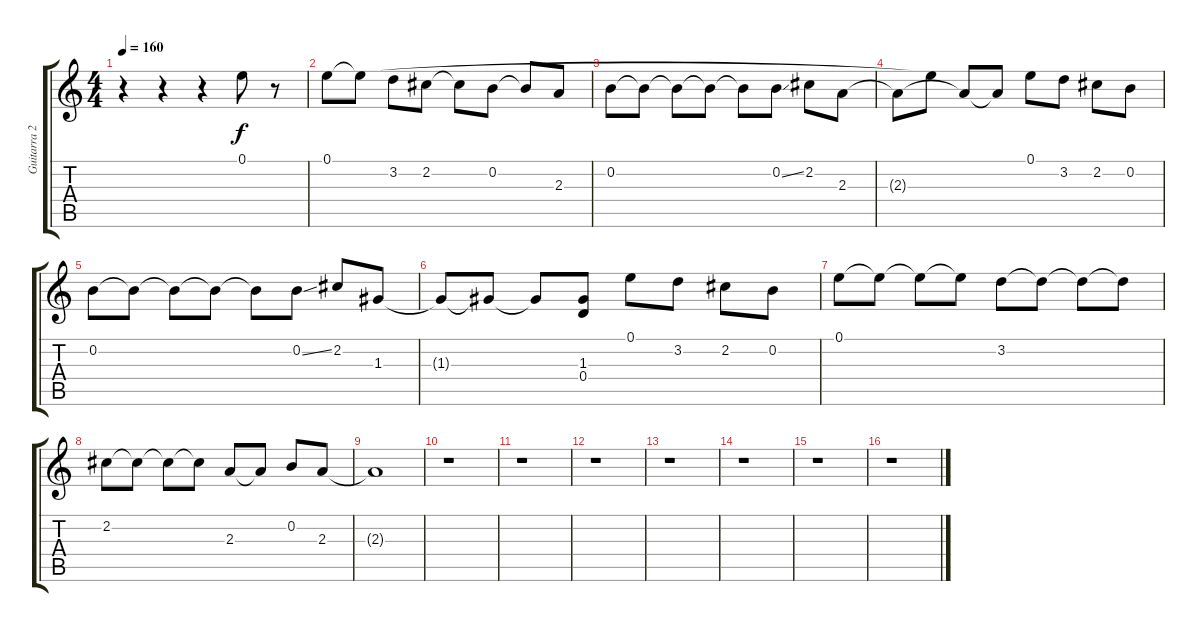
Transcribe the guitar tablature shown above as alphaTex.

\track ("Guitarra 2" "Guitarra 2") {instrument electricguitarjazz}
\staff {score tabs}
\tuning (E4 B3 G3 D3 A2 E2) {hide}
\ts (4 4)
\tempo 160
\clef g2
\ks c
r.4{dy f} r.4 r.4 0.1.8 r.8 |
0.1.8 0.1{t}.8 3.2.8 2.2.8 2.2{t}.8 0.2.8 0.2{t}.8 2.3.8 |
0.2.8 0.2{t}.8 0.2{t}.8 0.2{t}.8 0.2{t}.8 0.2{ss}.8 2.2.8 2.3.8 |
2.3{t}.8 0.1{t}.8 2.3{t}.8 2.3{t}.8 0.1.8 3.2.8 2.2.8 0.2.8 |
0.2.8 0.2{t}.8 0.2{t}.8 0.2{t}.8 0.2{t}.8 0.2{ss}.8 2.2.8 1.3.8 |
1.3{t}.8 1.3{t}.8 1.3{t}.8 (1.3 0.4).8 0.1.8 3.2.8 2.2.8 0.2.8 |
0.1.8 0.1{t}.8 0.1{t}.8 0.1{t}.8 3.2.8 3.2{t}.8 3.2{t}.8 3.2{t}.8 |
2.2.8 2.2{t}.8 2.2{t}.8 2.2{t}.8 2.3.8 2.3{t}.8 0.2.8 2.3.8 |
2.3{t}.1 |
r.1 |
r.1 |
r.1 |
r.1 |
r.1 |
r.1 |
r.1
